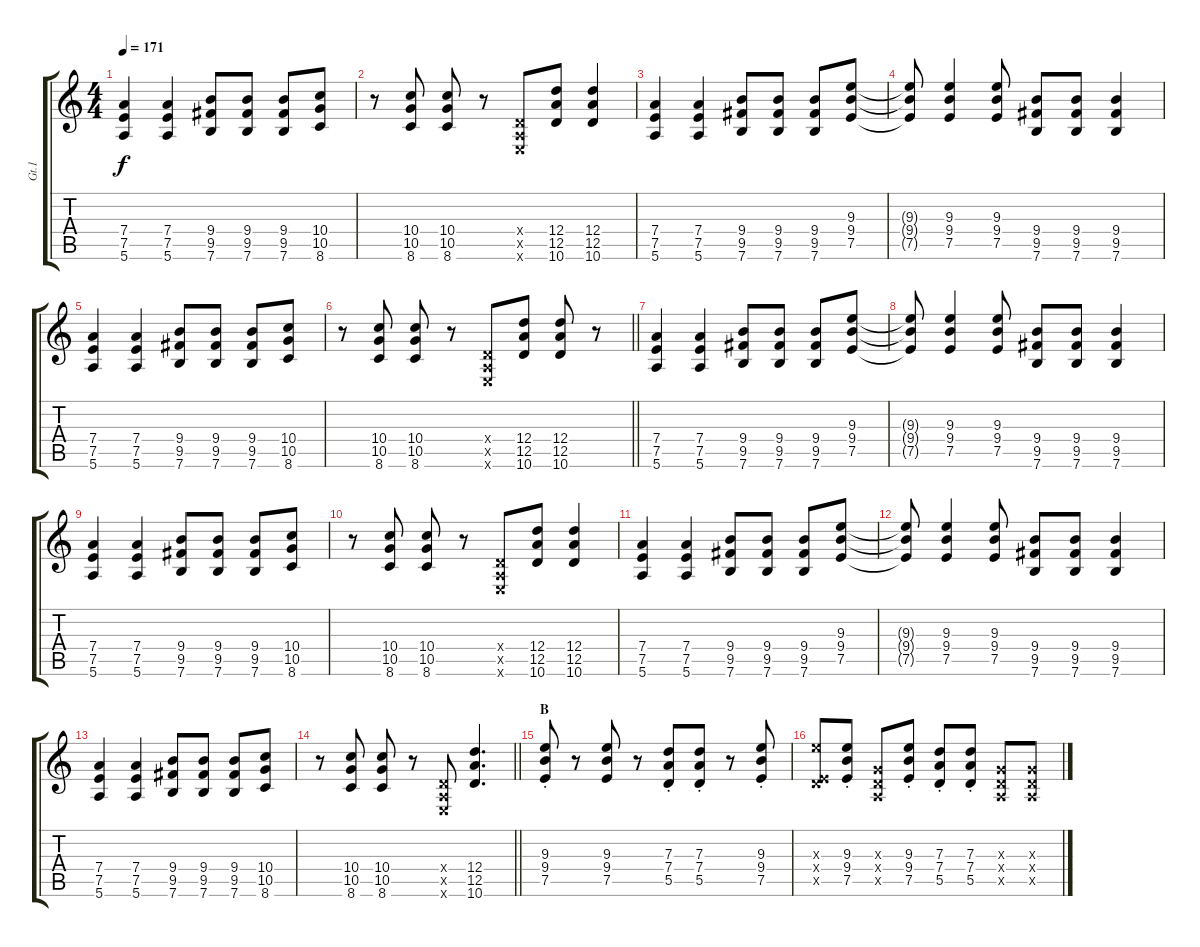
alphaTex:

\track ("Gt.1" "Gt.1") {instrument overdrivenguitar}
\staff {score tabs}
\tuning (E4 B3 G3 D3 A2 E2) {hide}
\ts (4 4)
\tempo 171
\clef g2
\ks c
(7.4 7.5 5.6).4{dy f} (7.4 7.5 5.6).4 (9.4 9.5 7.6).8 (9.4 9.5 7.6).8 (9.4 9.5 7.6).8 (10.4 10.5 8.6).8 |
r.8 (10.4 10.5 8.6).8 (10.4 10.5 8.6).8 r.8 (0.4{x} 0.5{x} 0.6{x}).8 (12.4 12.5 10.6).8 (12.4 12.5 10.6).4 |
(7.4 7.5 5.6).4 (7.4 7.5 5.6).4 (9.4 9.5 7.6).8 (9.4 9.5 7.6).8 (9.4 9.5 7.6).8 (9.3 9.4 7.5).8 |
(9.3{t} 9.4{t} 7.5{t}).8 (9.3 9.4 7.5).4 (9.3 9.4 7.5).8 (9.4 9.5 7.6).8 (9.4 9.5 7.6).8 (9.4 9.5 7.6).4 |
(7.4 7.5 5.6).4 (7.4 7.5 5.6).4 (9.4 9.5 7.6).8 (9.4 9.5 7.6).8 (9.4 9.5 7.6).8 (10.4 10.5 8.6).8 |
\barLineRight lightlight
r.8 (10.4 10.5 8.6).8 (10.4 10.5 8.6).8 r.8 (0.4{x} 0.5{x} 0.6{x}).8 (12.4 12.5 10.6).8 (12.4 12.5 10.6).8 r.8 |
(7.4 7.5 5.6).4 (7.4 7.5 5.6).4 (9.4 9.5 7.6).8 (9.4 9.5 7.6).8 (9.4 9.5 7.6).8 (9.3 9.4 7.5).8 |
(9.3{t} 9.4{t} 7.5{t}).8 (9.3 9.4 7.5).4 (9.3 9.4 7.5).8 (9.4 9.5 7.6).8 (9.4 9.5 7.6).8 (9.4 9.5 7.6).4 |
(7.4 7.5 5.6).4 (7.4 7.5 5.6).4 (9.4 9.5 7.6).8 (9.4 9.5 7.6).8 (9.4 9.5 7.6).8 (10.4 10.5 8.6).8 |
r.8 (10.4 10.5 8.6).8 (10.4 10.5 8.6).8 r.8 (0.4{x} 0.5{x} 0.6{x}).8 (12.4 12.5 10.6).8 (12.4 12.5 10.6).4 |
(7.4 7.5 5.6).4 (7.4 7.5 5.6).4 (9.4 9.5 7.6).8 (9.4 9.5 7.6).8 (9.4 9.5 7.6).8 (9.3 9.4 7.5).8 |
(9.3{t} 9.4{t} 7.5{t}).8 (9.3 9.4 7.5).4 (9.3 9.4 7.5).8 (9.4 9.5 7.6).8 (9.4 9.5 7.6).8 (9.4 9.5 7.6).4 |
(7.4 7.5 5.6).4 (7.4 7.5 5.6).4 (9.4 9.5 7.6).8 (9.4 9.5 7.6).8 (9.4 9.5 7.6).8 (10.4 10.5 8.6).8 |
\barLineRight lightlight
r.8 (10.4 10.5 8.6).8 (10.4 10.5 8.6).8 r.8 (0.4{x} 0.5{x} 0.6{x}).8 (12.4 12.5 10.6).4{d} |
\section ("" "B")
(9.3{st} 9.4 7.5{st}).8 r.8 (9.3 9.4 7.5).8 r.8 (7.3{st} 7.4 5.5{st}).8 (7.3{st} 7.4 5.5{st}).8 r.8 (9.3{st} 9.4 7.5{st}).8 |
(9.3{x} 0.4{x} 7.5{x}).8 (9.3{st} 9.4 7.5{st}).8 (0.3{x} 0.4{x} 0.5{x}).8 (9.3{st} 9.4 7.5{st}).8 (7.3{st} 7.4 5.5{st}).8 (7.3{st} 7.4 5.5{st}).8 (0.3{x} 0.4{x} 0.5{x}).8 (0.3{x} 0.4{x} 0.5{x}).8
